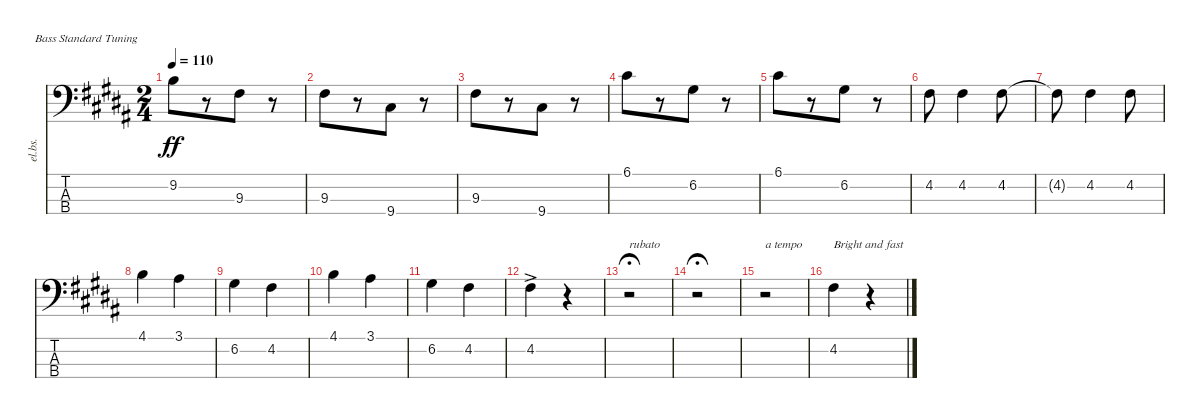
\defaultSystemsLayout 4
\bracketExtendMode nobrackets
\track ("Electric Bass" "el.bs.") {defaultSystemsLayout 6 multiBarRest instrument electricbassfinger}
\staff {score tabs}
\tuning (G2 D2 A1 E1)
\ts (2 4)
\tempo 110
\clef f4
\ks b
9.2{acc forcenatural}.8{dy ff beam Down beam merge} r.8{beam Down beam merge} 9.3{acc #}.8{beam Down} r.8{beam Down} |
9.3{acc #}.8{beam Down beam merge} r.8{beam Down beam merge} 9.4{acc #}.8{beam Down} r.8{beam Down} |
9.3{acc #}.8{beam Down beam merge} r.8{beam Down beam merge} 9.4{acc #}.8{beam Down} r.8{beam Down} |
6.1{acc #}.8{beam Down beam merge} r.8{beam Down beam merge} 6.2{acc #}.8{beam Down beam merge} r.8{beam Down} |
6.1{acc #}.8{beam Down beam merge} r.8{beam Down beam merge} 6.2{acc #}.8{beam Down beam merge} r.8{beam Down} |
4.2{acc #}.8{beam Down} 4.2{acc #}.4{beam Down} 4.2{acc #}.8{beam Down} |
4.2{t acc #}.8{beam Down} 4.2{acc #}.4{beam Down} 4.2{acc #}.8{beam Down} |
4.1{acc forcenatural}.4{beam Down} 3.1{acc #}.4{beam Down} |
6.2{acc #}.4{beam Down} 4.2{acc #}.4{beam Down} |
4.1{acc forcenatural}.4{beam Down} 3.1{acc #}.4{beam Down} |
6.2{acc #}.4{beam Down} 4.2{acc #}.4{beam Down} |
4.2{ac acc #}.4{beam Down} r.4{beam Down} |
r.2{txt "rubato" fermata (medium 0.5) beam Down} |
r.2{fermata (medium 0.5) beam Down} |
r.2{txt "a tempo" beam Down} |
4.2{acc #}.4{txt "Bright and fast" beam Down} r.4{beam Down}
